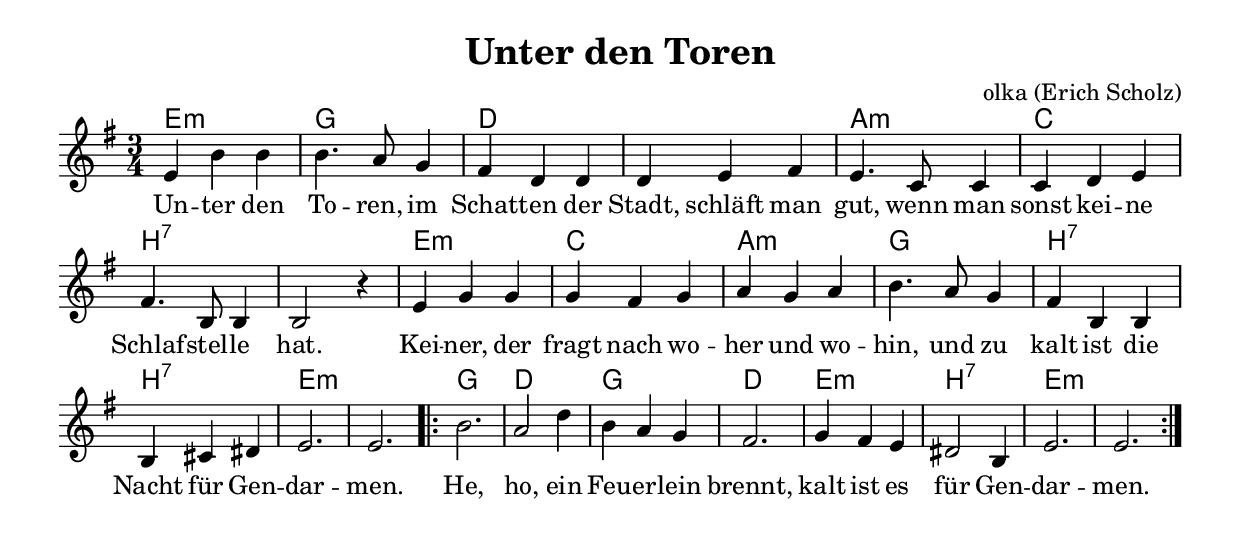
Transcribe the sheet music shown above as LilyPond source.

\version "2.8.1"
%#(ly:set-option (quote no-point-and-click))
%#(set-global-staff-size 18)

\header{
	title = "Unter den Toren"
	%poet = "T: "
	composer = "olka (Erich Scholz)"
%	instrument = "2 voc + git"
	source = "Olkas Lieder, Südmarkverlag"
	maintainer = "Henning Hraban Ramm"
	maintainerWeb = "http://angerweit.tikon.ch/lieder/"
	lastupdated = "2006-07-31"
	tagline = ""
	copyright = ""
}

global = {
	\clef treble
	\key e \minor
	\time 3/4
}

akkorde = \chordmode {
	e2.:m | g | d | d |
	a:m | c | b:7 | b:7 |
	e:m | c | a:m | g | 
	b:7 | b:7 | e:m | e:m
	\repeat volta 2 {
		g | d | g | d |
		e:m | b:7 | e:m | e:m
	}
}

dynamics = \relative c {
	r4\mp
}

oberstimme = \relative c' {
	e4 b' b |
	b4. a8 g4 |
	fis d d |
	d e fis |
	e4. c8 c4 |
	c d e |
	fis4. b,8 b4 |
	b2 r4 |
	e g g |
	g fis g |
	a g a |
	b4. a8 g4 |
	fis b, b |
	b cis dis |
	e2. |
	e
	\repeat volta 2 {
		b'2. |
		a2 d4 |
		b a g |
		fis2. |
		g4 fis e |
		dis2 b4 |
		e2. |
		e
	}
}

text = \lyricmode {
	Un -- ter den To -- ren, im Schat -- ten der Stadt,
	schläft man gut, wenn man sonst kei -- ne Schlaf -- stel -- le hat.
	Kei -- ner, der fragt nach wo -- her und wo -- hin,
	und zu kalt ist die Nacht für Gen -- dar -- men.
	%
	He, ho, ein Feu -- er -- lein brennt,
	kalt ist es für Gen -- dar -- men.
}

% Papier-Ausgabe
\score {
	<<
		%\override Score . LyricText #'font-name = #"Gentium"
		\override Score . BarNumber 
		    #'break-visibility = #all-invisible
		\context ChordNames {
			%\override ChordNames . ChordName  #'font-name = #"Gentium"
			\germanChords
			\set chordChanges = ##t
			\akkorde
		}
		\context Staff = Oben <<
			\global
			\context Voice = "eins" \oberstimme
			%\context Voice = "zwei" \unterstimme
		>>
		\lyricsto "eins" \new Lyrics { \text }
	>>
	\layout { 
		indent = 0\cm
		%linewidth = 123\mm
	}
}

% MIDI
\score {
	\unfoldRepeats {
		<<
			\context Staff = chords <<
				\set Staff.midiInstrument = "fx 4 (atmosphere)"
				\context Voice = chords {
					<< \dynamics \akkorde >>
				}
			>>
			\context Staff = ober <<
				\set Staff.midiInstrument = "violin"
				\context Voice = ober \oberstimme
			>>
		>>
	}
	\midi{ \tempo 4=180 }
}

%%% Local Variables:
%%% coding: utf-8
%%% End:

